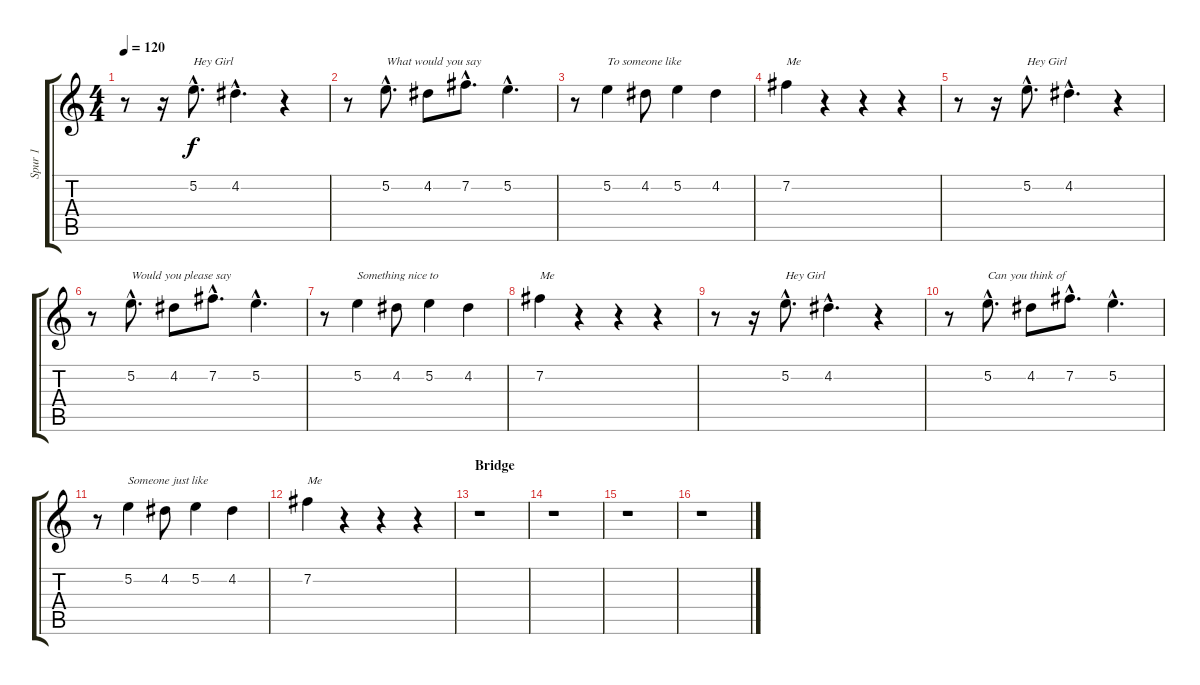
\track ("Spur 1" "Spur 1") {instrument acousticguitarsteel}
\staff {score tabs}
\tuning (E4 B3 G3 D3 A2 E2) {hide}
\ts (4 4)
\tempo 120
\clef g2
\ks c
r.8{dy f} r.16 5.2{hac}.8{d txt "Hey Girl"} 4.2{hac}.4{d} r.4 |
r.8 5.2{hac}.8{d txt "What would you say"} 4.2.8 7.2{hac}.8{d} 5.2{hac}.4{d} |
r.8 5.2.4{txt "To someone like"} 4.2.8 5.2.4 4.2.4 |
7.2.4{txt "Me"} r.4 r.4 r.4 |
r.8 r.16 5.2{hac}.8{d txt "Hey Girl"} 4.2{hac}.4{d} r.4 |
r.8 5.2{hac}.8{d txt "Would you please say"} 4.2.8 7.2{hac}.8{d} 5.2{hac}.4{d} |
r.8 5.2.4{txt "Something nice to"} 4.2.8 5.2.4 4.2.4 |
7.2.4{txt "Me"} r.4 r.4 r.4 |
r.8 r.16 5.2{hac}.8{d txt "Hey Girl"} 4.2{hac}.4{d} r.4 |
r.8 5.2{hac}.8{d txt "Can you think of"} 4.2.8 7.2{hac}.8{d} 5.2{hac}.4{d} |
r.8 5.2.4{txt "Someone just like"} 4.2.8 5.2.4 4.2.4 |
7.2.4{txt "Me"} r.4 r.4 r.4 |
\section ("" "Bridge")
r.1 |
r.1 |
r.1 |
r.1
